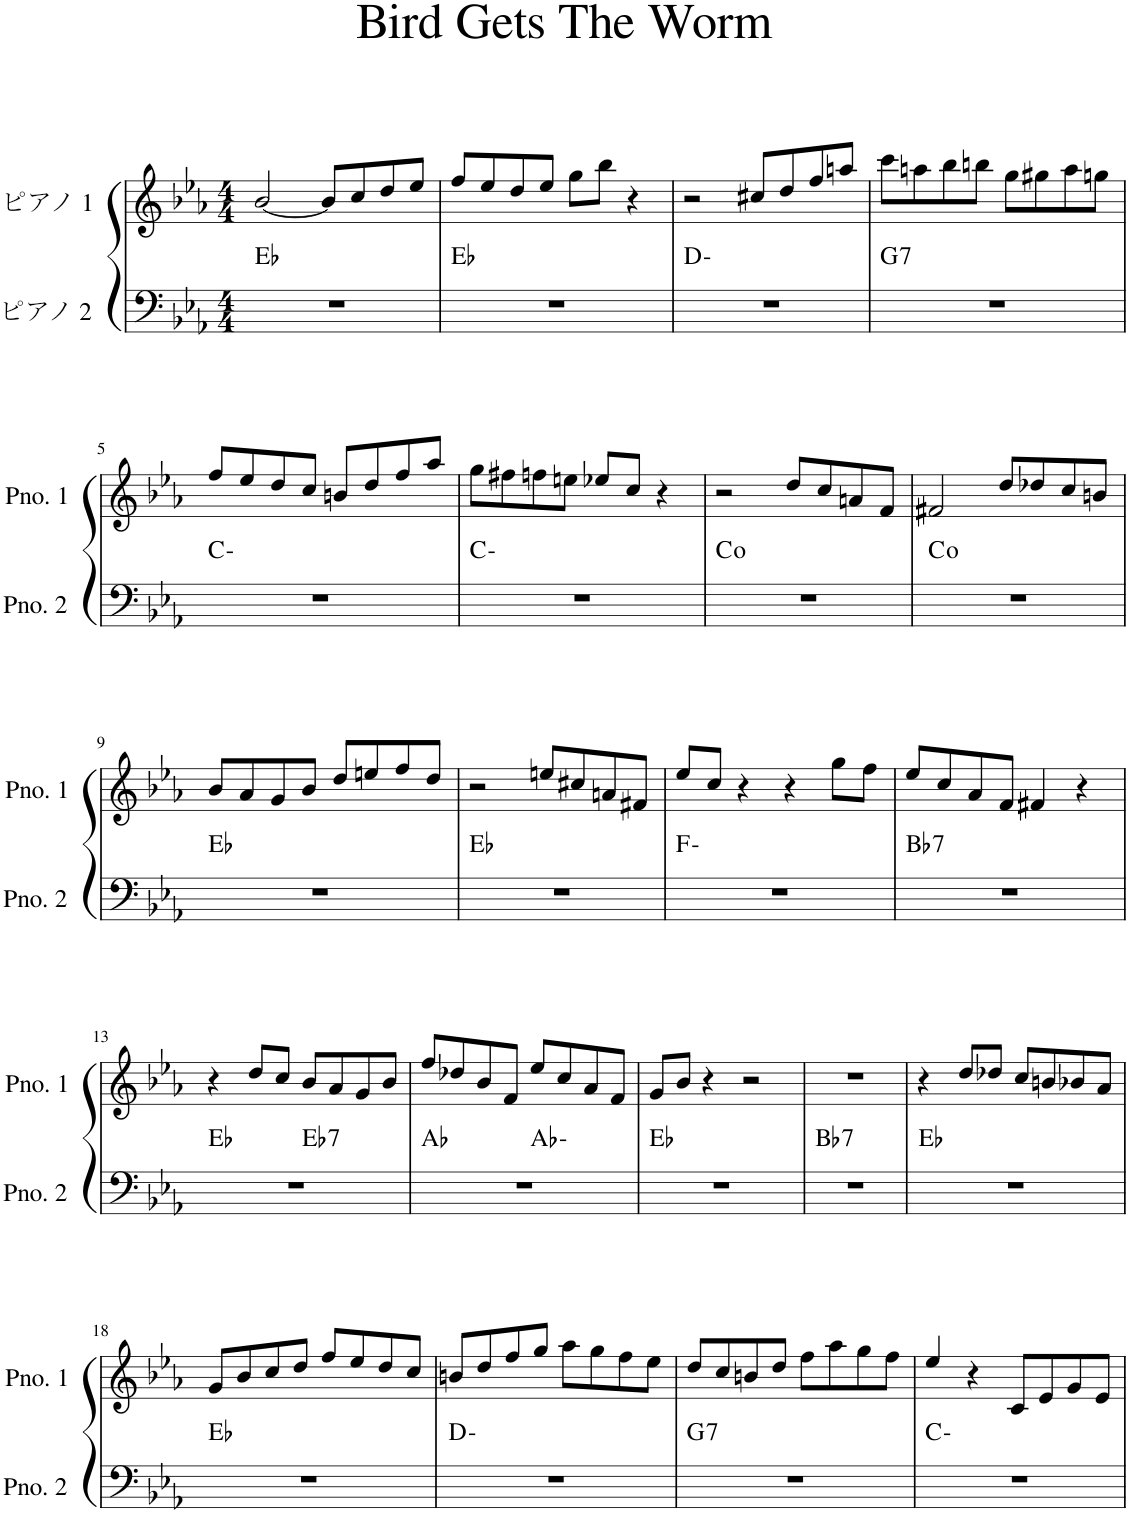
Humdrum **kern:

**kern	**harte	**kern
*part2	*part2	*part1
*staff2	*	*staff1
*I"ピアノ 2	*	*I"ピアノ 1
*clefF4	*	*clefG2
*k[b-e-a-]	*	*k[b-e-a-]
*M4/4	*	*M4/4
=1	=1	=1
1r	Eb:maj	[2b-/
.	.	8b-/L]
.	.	8cc/
.	.	8dd/
.	.	8ee-/J
=2	=2	=2
1r	Eb:maj	8ff/L
.	.	8ee-/
.	.	8dd/
.	.	8ee-/J
.	.	8gg\L
.	.	8bb-\J
.	.	4r
=3	=3	=3
1r	D:min	2r
.	.	8cc#X/L
.	.	8dd/
.	.	8ff/
.	.	8aan/J
=4	=4	=4
!	!LO:H:kt=7	!
1r	G:7	8ccc\L
.	.	8aan\
.	.	8bb-\
.	.	8bbn\J
.	.	8gg\L
.	.	8gg#X\
.	.	8aa\
.	.	8ggn\J
!!LO:LB:g=z
=5	=5	=5
1r	C:min	8ff/L
.	.	8ee-/
.	.	8dd/
.	.	8cc/J
.	.	8bn/L
.	.	8dd/
.	.	8ff/
.	.	8aa-/J
=6	=6	=6
1r	C:min	8gg\L
.	.	8ff#X\
.	.	8ffn\
.	.	8een\J
.	.	8ee-X/L
.	.	8cc/J
.	.	4r
=7	=7	=7
1r	C:dim	2r
.	.	8dd/L
.	.	8cc/
.	.	8an/
.	.	8f/J
=8	=8	=8
1r	C:dim	2f#X/
.	.	8dd/L
.	.	8dd-X/
.	.	8cc/
.	.	8bn/J
!!LO:LB:g=z
=9	=9	=9
1r	Eb:maj	8b-/L
.	.	8a-/
.	.	8g/
.	.	8b-/J
.	.	8dd/L
.	.	8een/
.	.	8ff/
.	.	8dd/J
=10	=10	=10
1r	Eb:maj	2r
.	.	8een/L
.	.	8cc#X/
.	.	8an/
.	.	8f#X/J
=11	=11	=11
1r	F:min	8ee-/L
.	.	8cc/J
.	.	4r
.	.	4r
.	.	8gg\L
.	.	8ff\J
=12	=12	=12
!	!LO:H:kt=7	!
1r	Bb:7	8ee-/L
.	.	8cc/
.	.	8a-/
.	.	8f/J
.	.	4f#X/
.	.	4r
!!LO:LB:g=z
=13	=13	=13
*^	*	*
1r	2ryy	Eb:maj	4r
.	.	.	8dd/L
.	.	.	8cc/J
!	!	!LO:H:kt=7	!
.	2ryy	Eb:7	8b-/L
.	.	.	8a-/
.	.	.	8g/
.	.	.	8b-/J
=14	=14	=14	=14
1r	2ryy	Ab:maj	8ff/L
.	.	.	8dd-X/
.	.	.	8b-/
.	.	.	8f/J
.	2ryy	Ab:min	8ee-/L
.	.	.	8cc/
.	.	.	8a-/
.	.	.	8f/J
*v	*v	*	*
=15	=15	=15
1r	Eb:maj	8g/L
.	.	8b-/J
.	.	4r
.	.	2r
=16	=16	=16
!	!LO:H:kt=7	!
1r	Bb:7	1r
=17	=17	=17
1r	Eb:maj	4r
.	.	8dd/L
.	.	8dd-X/J
.	.	8cc/L
.	.	8bn/
.	.	8b-X/
.	.	8a-/J
!!LO:LB:g=z
=18	=18	=18
1r	Eb:maj	8g/L
.	.	8b-/
.	.	8cc/
.	.	8dd/J
.	.	8ff/L
.	.	8ee-/
.	.	8dd/
.	.	8cc/J
=19	=19	=19
1r	D:min	8bn/L
.	.	8dd/
.	.	8ff/
.	.	8gg/J
.	.	8aa-\L
.	.	8gg\
.	.	8ff\
.	.	8ee-\J
=20	=20	=20
!	!LO:H:kt=7	!
1r	G:7	8dd/L
.	.	8cc/
.	.	8bn/
.	.	8dd/J
.	.	8ff\L
.	.	8aa-\
.	.	8gg\
.	.	8ff\J
=21	=21	=21
1r	C:min	4ee-/
.	.	4r
.	.	8c/L
.	.	8e-/
.	.	8g/
.	.	8e-/J
=	=	=
*-	*-	*-
